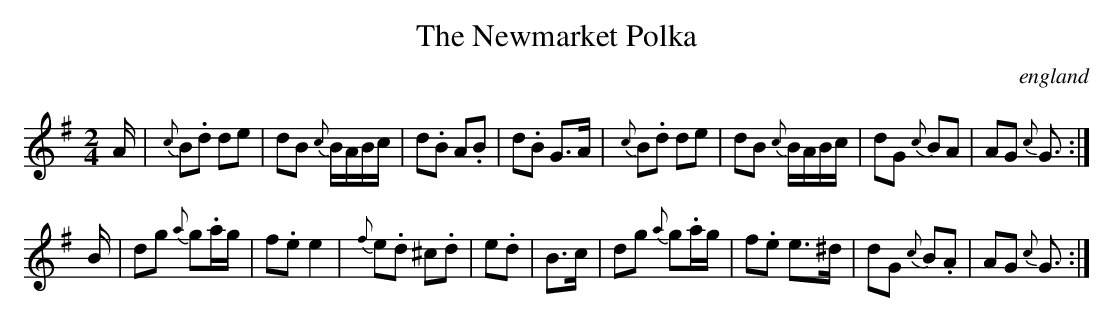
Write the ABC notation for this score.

X:1
T:Newmarket Polka, The
O:england
M:2/4
K:G
A|{c}B2.d2 d2e2|d2B2 {c}BABc|d2.B2 A2.B2 |d2.B2 G3A|{c}B2.d2 d2e2|d2B2 {c}BABc|d2G2 {c}B2A2|A2G2 {c}G3:|
B|d2g2 {a} g2.ag|f2.e2 e4|{f} e2.d2 ^c2.d2|e2.d2|B3c|d2g2 {a} g2.ag|f2.e2 e3^d|d2G2 {c}B2.A2|A2G2 {c}G3:|
